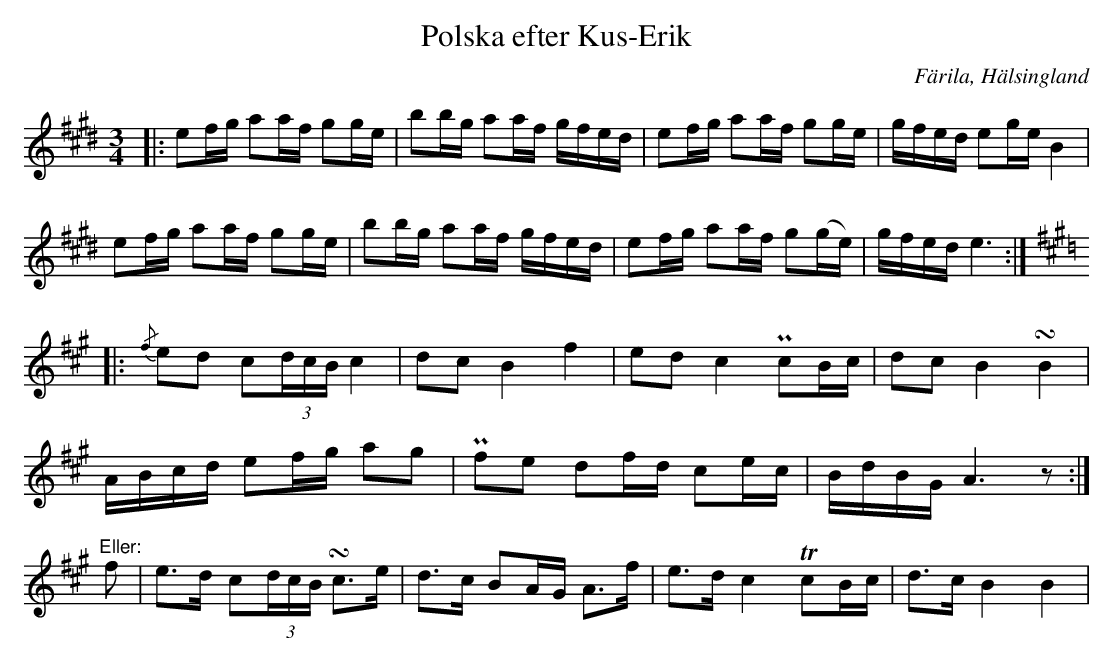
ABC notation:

X:1
T: Polska efter Kus-Erik
O: Färila, Hälsingland
M: 3/4
L: 1/16
K: E
|: e2fg a2af g2ge | b2bg a2af gfed | e2fg a2af g2ge | gfed e2ge B4 |
   e2fg a2af g2ge | b2bg a2af gfed | e2fg a2af g2(ge) | gfed e6 :|
K: A
             |: {/f}e2d2 c2(3dcB   c4    | d2c2  B4   f4    | e2d2  c4 Pc2Bc  | d2c2  B4 !turn!B4 |
                ABcd     e2fg a2g2        | Pf2e2 d2fd c2ec  | BdBG  A6 z2    :|
"^Eller:" f2 |  e2>d2    c2(3dcB   !turn!c2>e2 | d2>c2 B2AG A2>f2 | e2>d2 c4 Tc2Bc  | d2>c2 B4 B4       |
